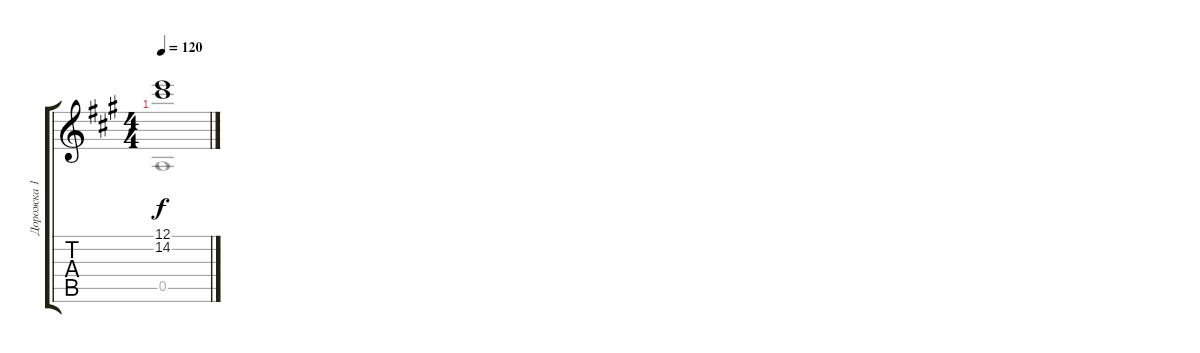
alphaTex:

\track ("Дорожка 1" "Дорожка 1") {instrument acousticguitarsteel}
\staff {score tabs}
\tuning (E4 B3 G3 D3 A2 E2) {hide}
\voice
\ts (4 4)
\tempo 120
\clef g2
\ks a
(12.1 14.2).1{dy f}
\voice
\clef g2
\ottava regular
\simile none
\ks a
0.5.1{dy f}
